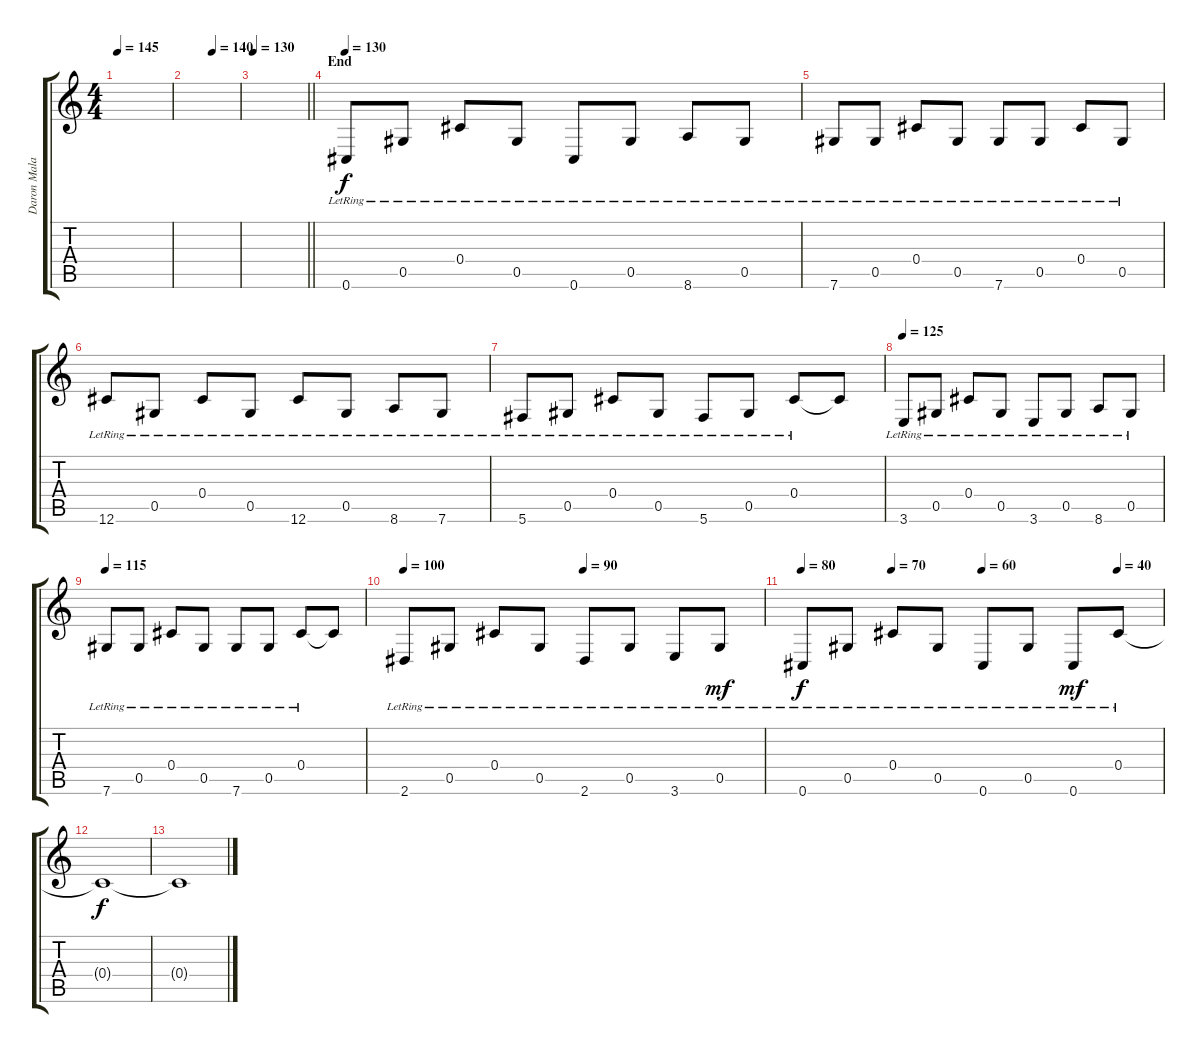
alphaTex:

\track ("Daron Malakian" "Daron Mala") {instrument electricguitarjazz}
\staff {score tabs}
\tuning (Eb4 Bb3 Gb3 Db3 Ab2 Db2) {hide}
\ts (4 4)
\tempo 145
\clef g2
\ks c
|
\tempo (140 0.5)
|
\tempo 130
\barLineRight lightlight
|
\section ("" "End")
\tempo 130
0.6{lr}.8{dy f} 0.5{lr}.8 0.4{lr}.8 0.5{lr}.8 0.6{lr}.8 0.5{lr}.8 8.6{lr}.8 0.5{lr}.8 |
7.6{lr}.8 0.5{lr}.8 0.4{lr}.8 0.5{lr}.8 7.6{lr}.8 0.5{lr}.8 0.4{lr}.8 0.5{lr}.8 |
12.6{lr}.8 0.5{lr}.8 0.4{lr}.8 0.5{lr}.8 12.6{lr}.8 0.5{lr}.8 8.6{lr}.8 7.6{lr}.8 |
5.6{lr}.8 0.5{lr}.8 0.4{lr}.8 0.5{lr}.8 5.6{lr}.8 0.5{lr}.8 0.4{lr}.8 0.4{t}.8 |
\tempo 125
3.6{lr}.8 0.5{lr}.8 0.4{lr}.8 0.5{lr}.8 3.6{lr}.8 0.5{lr}.8 8.6{lr}.8 0.5{lr}.8 |
\tempo 115
7.6{lr}.8 0.5{lr}.8 0.4{lr}.8 0.5{lr}.8 7.6{lr}.8 0.5{lr}.8 0.4{lr}.8 0.4{t}.8 |
\tempo 100
\tempo (90 0.5)
2.6{lr}.8 0.5{lr}.8 0.4{lr}.8 0.5{lr}.8 2.6{lr}.8 0.5{lr}.8 3.6{lr}.8 0.5{lr}.8{dy mf} |
\tempo 80
\tempo (70 0.25)
\tempo (60 0.5)
\tempo (40 0.875)
0.6{lr}.8{dy f} 0.5{lr}.8 0.4{lr}.8 0.5{lr}.8 0.6{lr}.8 0.5{lr}.8 0.6{lr}.8{dy mf} 0.4{lr}.8 |
0.4{t}.1{dy f} |
0.4{t}.1
